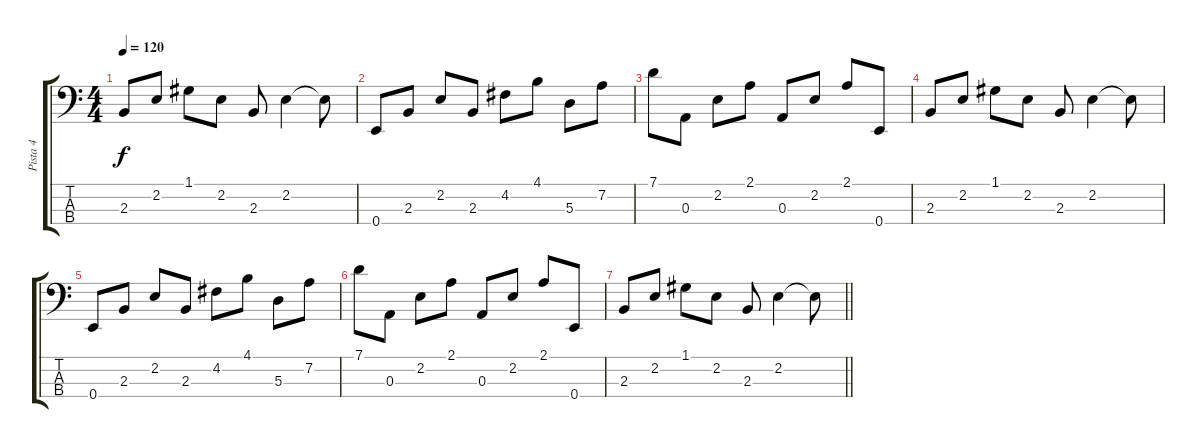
\track ("Pista 4" "Pista 4") {instrument electricbassfinger}
\staff {score tabs}
\tuning (G2 D2 A1 E1) {hide}
\ts (4 4)
\tempo 120
\clef f4
\ks c
2.3.8{dy f} 2.2.8 1.1.8 2.2.8 2.3.8 2.2.4 2.2{t}.8 |
0.4.8 2.3.8 2.2.8 2.3.8 4.2.8 4.1.8 5.3.8 7.2.8 |
7.1.8 0.3.8 2.2.8 2.1.8 0.3.8 2.2.8 2.1.8 0.4.8 |
2.3.8 2.2.8 1.1.8 2.2.8 2.3.8 2.2.4 2.2{t}.8 |
0.4.8 2.3.8 2.2.8 2.3.8 4.2.8 4.1.8 5.3.8 7.2.8 |
7.1.8 0.3.8 2.2.8 2.1.8 0.3.8 2.2.8 2.1.8 0.4.8 |
\barLineRight lightlight
2.3.8 2.2.8 1.1.8 2.2.8 2.3.8 2.2.4 2.2{t}.8
